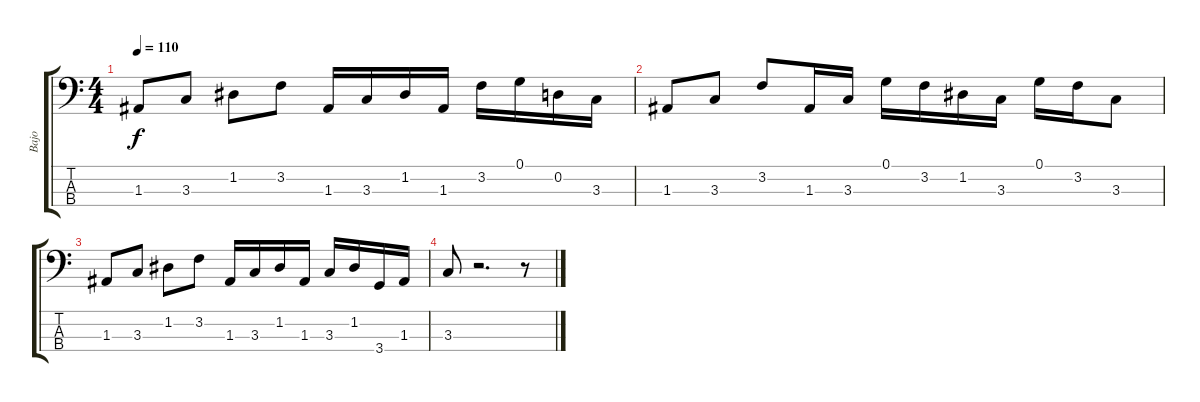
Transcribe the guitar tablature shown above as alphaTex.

\track ("Bajo" "Bajo") {instrument electricbassfinger}
\staff {score tabs}
\tuning (G2 D2 A1 E1) {hide}
\ts (4 4)
\tempo 110
\clef f4
\ks c
1.3.8{dy f} 3.3.8 1.2.8 3.2.8 1.3.16 3.3.16 1.2.16 1.3.16 3.2.16 0.1.16 0.2.16 3.3.16 |
1.3.8 3.3.8 3.2.8 1.3.16 3.3.16 0.1.16 3.2.16 1.2.16 3.3.16 0.1.16 3.2.16 3.3.8 |
1.3.8 3.3.8 1.2.8 3.2.8 1.3.16 3.3.16 1.2.16 1.3.16 3.3.16 1.2.16 3.4.16 1.3.16 |
3.3.8 r.2{d} r.8
